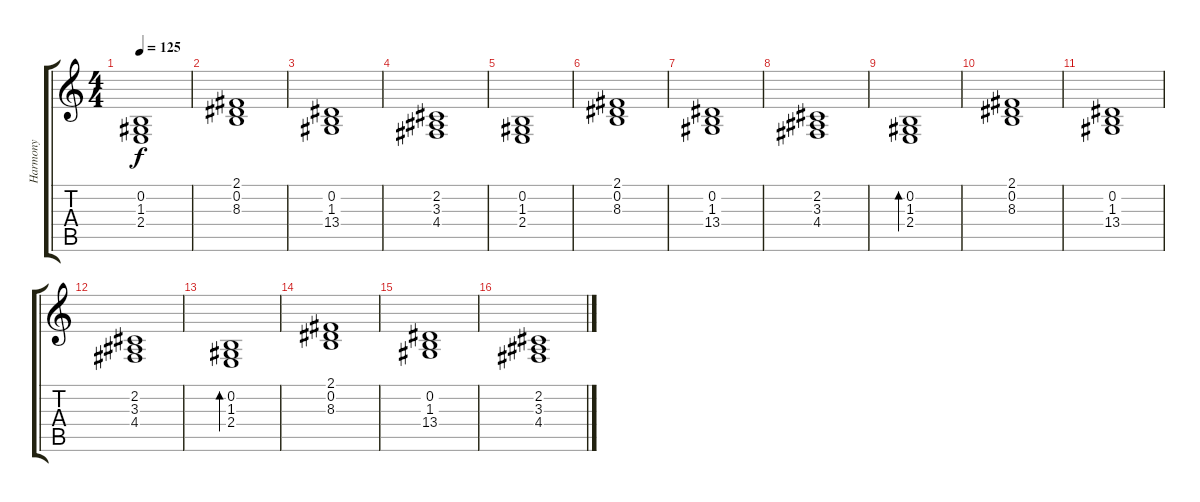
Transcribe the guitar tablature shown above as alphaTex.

\track ("Harmony" "Harmony") {instrument pad3polysynth}
\staff {score tabs}
\tuning (E4 B3 G3 D3 A2 E2) {hide}
\ts (4 4)
\tempo 125
\clef g2
\ks c
(0.2 1.3 2.4).1{dy f} |
(2.1 0.2 8.3).1 |
(0.2 1.3 13.4).1 |
(2.2 3.3 4.4).1 |
(0.2 1.3 2.4).1 |
(2.1 0.2 8.3).1 |
(0.2 1.3 13.4).1 |
(2.2 3.3 4.4).1 |
(0.2 1.3 2.4).1{bd 480} |
(2.1 0.2 8.3).1 |
(0.2 1.3 13.4).1 |
(2.2 3.3 4.4).1 |
(0.2 1.3 2.4).1{bd 480} |
(2.1 0.2 8.3).1 |
(0.2 1.3 13.4).1 |
(2.2 3.3 4.4).1
